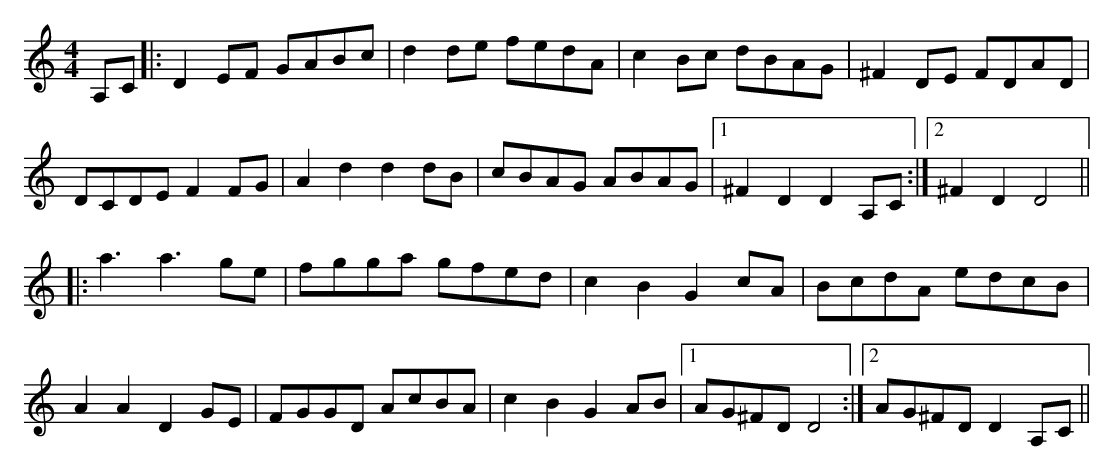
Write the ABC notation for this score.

X:1
M:4/4
K:Ddor
A,C|: D2 EF GABc|d2 de fedA| c2 Bc dBAG| ^F2 DE FDAD|
 DCDE F2 FG|A2 d2 d2 dB| cBAG ABAG|1 ^F2 D2 D2 A,C:|2 ^F2 D2 D4||
|: a3 a3 ge|fgga gfed| c2 B2 G2 cA| BcdA edcB|
 A2 A2 D2 GE|FGGD AcBA| c2 B2 G2 AB|1 AG^FD D4:|2 AG^FD D2 A,C||
